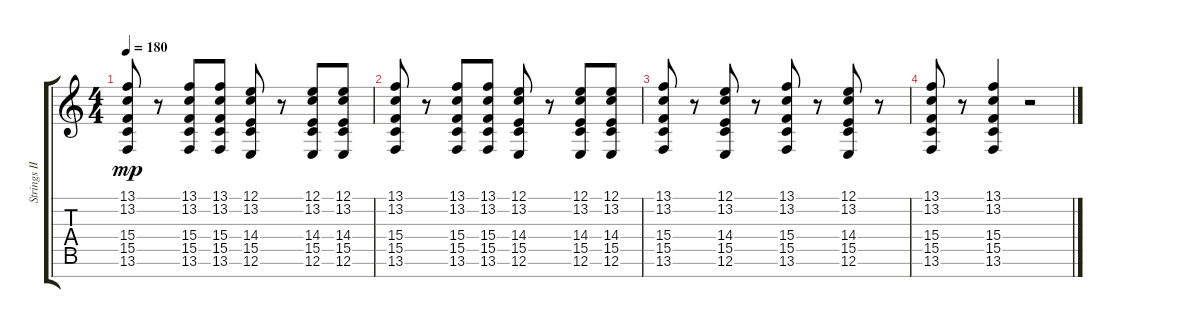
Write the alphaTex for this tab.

\track ("Strings II" "Strings II") {instrument stringensemble2}
\staff {score tabs}
\tuning (E4 B3 G3 D3 A2 E2 B1) {hide}
\ts (4 4)
\tempo 180
\clef g2
\ks c
(13.1 13.2 15.4 15.5 13.6).8{dy mp} r.8 (13.1 13.2 15.4 15.5 13.6).8 (13.1 13.2 15.4 15.5 13.6).8 (12.1 13.2 14.4 15.5 12.6).8 r.8 (12.1 13.2 14.4 15.5 12.6).8 (12.1 13.2 14.4 15.5 12.6).8 |
(13.1 13.2 15.4 15.5 13.6).8 r.8 (13.1 13.2 15.4 15.5 13.6).8 (13.1 13.2 15.4 15.5 13.6).8 (12.1 13.2 14.4 15.5 12.6).8 r.8 (12.1 13.2 14.4 15.5 12.6).8 (12.1 13.2 14.4 15.5 12.6).8 |
(13.1 13.2 15.4 15.5 13.6).8 r.8 (12.1 13.2 14.4 15.5 12.6).8 r.8 (13.1 13.2 15.4 15.5 13.6).8 r.8 (12.1 13.2 14.4 15.5 12.6).8 r.8 |
(13.1 13.2 15.4 15.5 13.6).8{volume 16} r.8 (13.1 13.2 15.4 15.5 13.6).4 r.2
